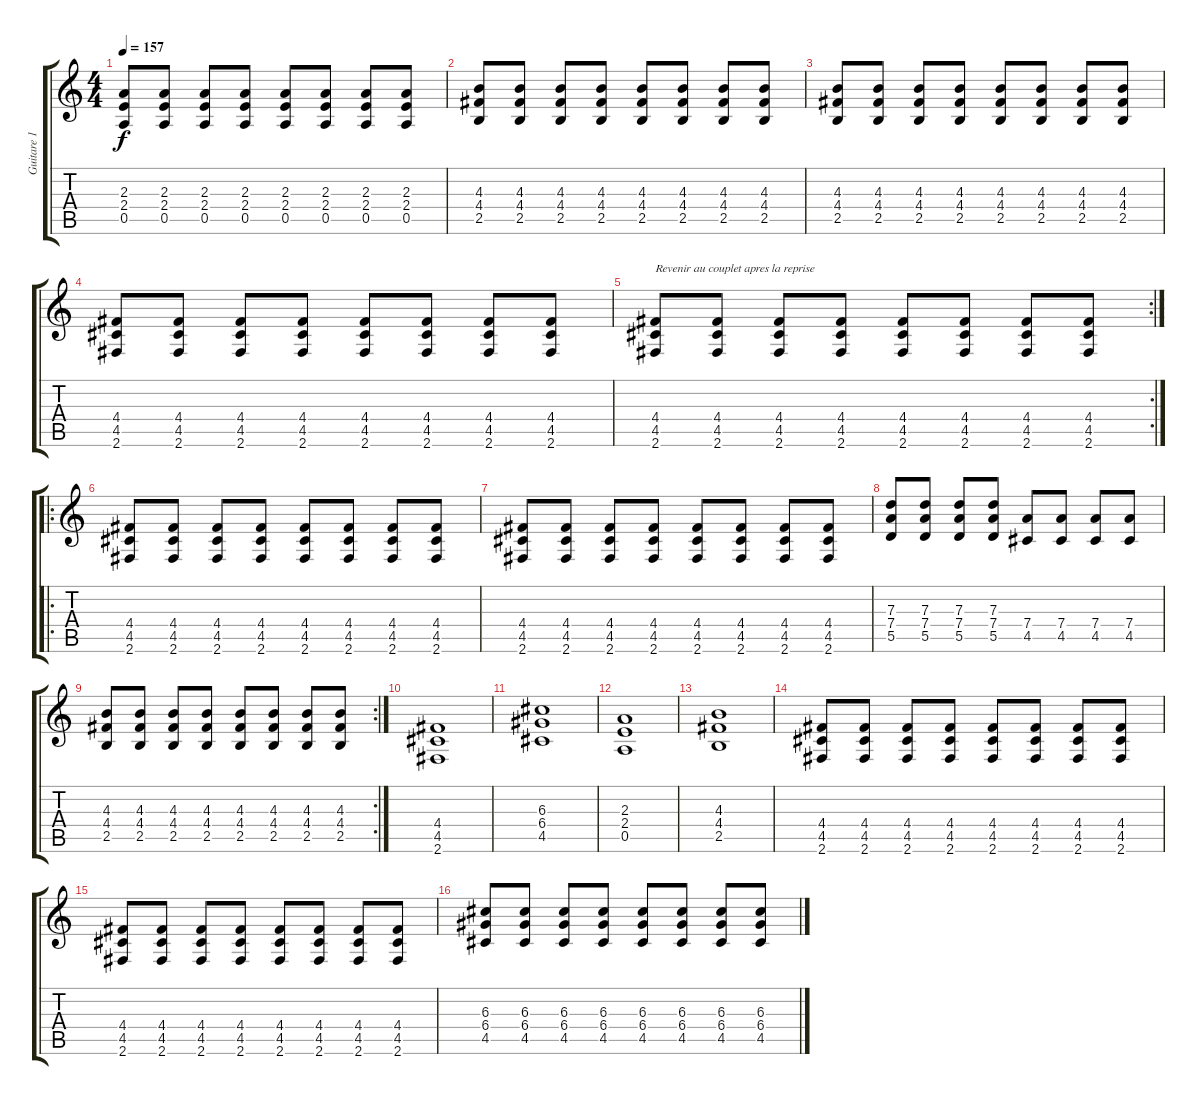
\track ("Guitare 1" "Guitare 1") {instrument overdrivenguitar}
\staff {score tabs}
\tuning (E4 B3 G3 D3 A2 E2) {hide}
\ts (4 4)
\tempo 157
\clef g2
\ks c
(2.3 2.4 0.5).8{dy f} (2.3 2.4 0.5).8 (2.3 2.4 0.5).8 (2.3 2.4 0.5).8 (2.3 2.4 0.5).8 (2.3 2.4 0.5).8 (2.3 2.4 0.5).8 (2.3 2.4 0.5).8 |
(4.3 4.4 2.5).8 (4.3 4.4 2.5).8 (4.3 4.4 2.5).8 (4.3 4.4 2.5).8 (4.3 4.4 2.5).8 (4.3 4.4 2.5).8 (4.3 4.4 2.5).8 (4.3 4.4 2.5).8 |
(4.3 4.4 2.5).8 (4.3 4.4 2.5).8 (4.3 4.4 2.5).8 (4.3 4.4 2.5).8 (4.3 4.4 2.5).8 (4.3 4.4 2.5).8 (4.3 4.4 2.5).8 (4.3 4.4 2.5).8 |
(4.4 4.5 2.6).8 (4.4 4.5 2.6).8 (4.4 4.5 2.6).8 (4.4 4.5 2.6).8 (4.4 4.5 2.6).8 (4.4 4.5 2.6).8 (4.4 4.5 2.6).8 (4.4 4.5 2.6).8 |
\rc 2
(4.4 4.5 2.6).8{txt "Revenir au couplet apres la reprise"} (4.4 4.5 2.6).8 (4.4 4.5 2.6).8 (4.4 4.5 2.6).8 (4.4 4.5 2.6).8 (4.4 4.5 2.6).8 (4.4 4.5 2.6).8 (4.4 4.5 2.6).8 |
\ro
(4.4 4.5 2.6).8 (4.4 4.5 2.6).8 (4.4 4.5 2.6).8 (4.4 4.5 2.6).8 (4.4 4.5 2.6).8 (4.4 4.5 2.6).8 (4.4 4.5 2.6).8 (4.4 4.5 2.6).8 |
(4.4 4.5 2.6).8 (4.4 4.5 2.6).8 (4.4 4.5 2.6).8 (4.4 4.5 2.6).8 (4.4 4.5 2.6).8 (4.4 4.5 2.6).8 (4.4 4.5 2.6).8 (4.4 4.5 2.6).8 |
(7.3 7.4 5.5).8 (7.3 7.4 5.5).8 (7.3 7.4 5.5).8 (7.3 7.4 5.5).8 (7.4 4.5).8 (7.4 4.5).8 (7.4 4.5).8 (7.4 4.5).8 |
\rc 2
(4.3 4.4 2.5).8 (4.3 4.4 2.5).8 (4.3 4.4 2.5).8 (4.3 4.4 2.5).8 (4.3 4.4 2.5).8 (4.3 4.4 2.5).8 (4.3 4.4 2.5).8 (4.3 4.4 2.5).8 |
(4.4 4.5 2.6).1 |
(6.3 6.4 4.5).1 |
(2.3 2.4 0.5).1 |
(4.3 4.4 2.5).1 |
(4.4 4.5 2.6).8 (4.4 4.5 2.6).8 (4.4 4.5 2.6).8 (4.4 4.5 2.6).8 (4.4 4.5 2.6).8 (4.4 4.5 2.6).8 (4.4 4.5 2.6).8 (4.4 4.5 2.6).8 |
(4.4 4.5 2.6).8 (4.4 4.5 2.6).8 (4.4 4.5 2.6).8 (4.4 4.5 2.6).8 (4.4 4.5 2.6).8 (4.4 4.5 2.6).8 (4.4 4.5 2.6).8 (4.4 4.5 2.6).8 |
(6.3 6.4 4.5).8 (6.3 6.4 4.5).8 (6.3 6.4 4.5).8 (6.3 6.4 4.5).8 (6.3 6.4 4.5).8 (6.3 6.4 4.5).8 (6.3 6.4 4.5).8 (6.3 6.4 4.5).8
